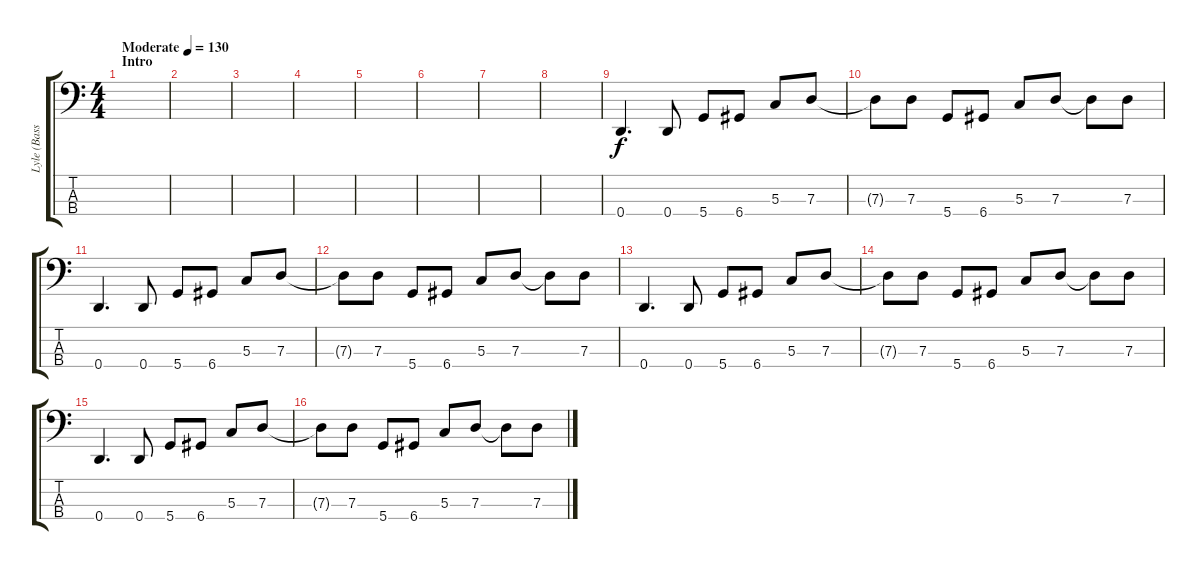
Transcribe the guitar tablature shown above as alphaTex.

\track ("Lyle (Bass)" "Lyle (Bass") {instrument electricbassfinger}
\staff {score tabs}
\tuning (F2 C2 G1 D1) {hide}
\ts (4 4)
\section ("" "Intro")
\tempo (130 "Moderate")
\clef f4
\ks c
|
|
|
|
|
|
|
|
0.4.4{d} 0.4.8 5.4.8 6.4.8 5.3.8 7.3.8 |
7.3{t}.8 7.3.8 5.4.8 6.4.8 5.3.8 7.3.8 7.3{t}.8 7.3.8 |
0.4.4{d} 0.4.8 5.4.8 6.4.8 5.3.8 7.3.8 |
7.3{t}.8 7.3.8 5.4.8 6.4.8 5.3.8 7.3.8 7.3{t}.8 7.3.8 |
0.4.4{d} 0.4.8 5.4.8 6.4.8 5.3.8 7.3.8 |
7.3{t}.8 7.3.8 5.4.8 6.4.8 5.3.8 7.3.8 7.3{t}.8 7.3.8 |
0.4.4{d} 0.4.8 5.4.8 6.4.8 5.3.8 7.3.8 |
7.3{t}.8 7.3.8 5.4.8 6.4.8 5.3.8 7.3.8 7.3{t}.8 7.3.8
